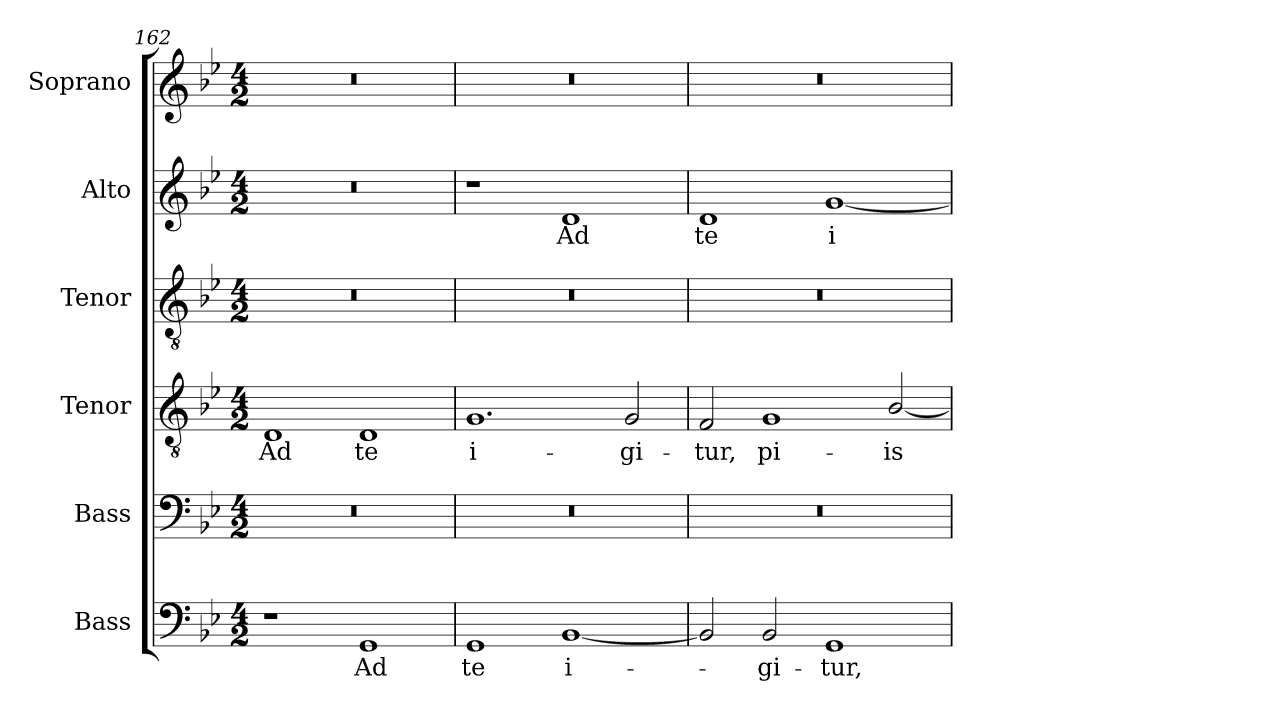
**kern	**text	**kern	**kern	**text	**kern	**kern	**text	**kern
*part6	*part6	*part5	*part4	*part4	*part3	*part2	*part2	*part1
*staff6	*staff6	*staff5	*staff4	*staff4	*staff3	*staff2	*staff2	*staff1
*I"Bass	*	*I"Bass	*I"Tenor	*	*I"Tenor	*I"Alto	*	*I"Soprano
*I'B2.	*	*I'B1.	*I'T2.	*	*I'T1.	*I'A.	*	*I'S.
!!LO:PB:g=z
*clefF4	*	*clefF4	*clefGv2	*	*clefGv2	*clefG2	*	*clefG2
*	*	*	*ITrd7c12	*	*ITrd7c12	*	*	*
*k[b-e-]	*	*k[b-e-]	*k[b-e-]	*	*k[b-e-]	*k[b-e-]	*	*k[b-e-]
*B-:	*	*B-:	*B-:	*	*B-:	*B-:	*	*B-:
*M4/2	*	*M4/2	*M4/2	*	*M4/2	*M4/2	*	*M4/2
=162	=162	=162	=162	=162	=162	=162	=162	=162
!	!	!LO:N:vis=1	!	!	!	!	!	!
!	!	!	!	!LO:LY:b:color=#000000	!LO:N:vis=1	!LO:N:vis=1	!	!LO:N:vis=1
1r	.	0r	1DDi	Ad	0r	0r	.	0r
!	!LO:LY:b:color=#000000	!	!	!	!	!	!	!
!	!	!	!	!LO:LY:b:color=#000000	!	!	!	!
1GGi	Ad	.	1DDi	te	.	.	.	.
=163	=163	=163	=163	=163	=163	=163	=163	=163
!	!LO:LY:b:color=#000000	!LO:N:vis=1	!	!	!	!	!	!
!	!	!	!	!LO:LY:b:color=#000000	!LO:N:vis=1	!	!	!LO:N:vis=1
1GGi	te	0r	1.GGi	i-	0r	1r	.	0r
!	!LO:LY:b:color=#000000	!	!	!	!	!	!	!
!	!	!	!	!	!	!	!LO:LY:b:color=#000000	!
[<1BB-i	i-	.	.	.	.	1di	Ad	.
!	!	!	!	!LO:LY:b:color=#000000	!	!	!	!
.	.	.	2GGi/	-gi-	.	.	.	.
=164	=164	=164	=164	=164	=164	=164	=164	=164
!	!	!LO:N:vis=1	!	!	!	!	!	!
!	!	!	!	!LO:LY:b:color=#000000	!LO:N:vis=1	!	!	!
!	!	!	!	!	!	!	!LO:LY:b:color=#000000	!LO:N:vis=1
2BB-i/]	.	0r	2FFi/	-tur,	0r	1di	te	0r
!	!LO:LY:b:color=#000000	!	!	!	!	!	!	!
!	!	!	!	!LO:LY:b:color=#000000	!	!	!	!
2BB-i/	-gi-	.	1GGi	pi-	.	.	.	.
!	!LO:LY:b:color=#000000	!	!	!	!	!	!	!
!	!	!	!	!	!	!	!LO:LY:b:color=#000000	!
1GGi	-tur,	.	.	.	.	[<1gi	i-	.
!	!	!	!	!LO:LY:b:color=#000000	!	!	!	!
.	.	.	[<2BB-i/	-is-	.	.	.	.
=	=	=	=	=	=	=	=	=
*-	*-	*-	*-	*-	*-	*-	*-	*-
